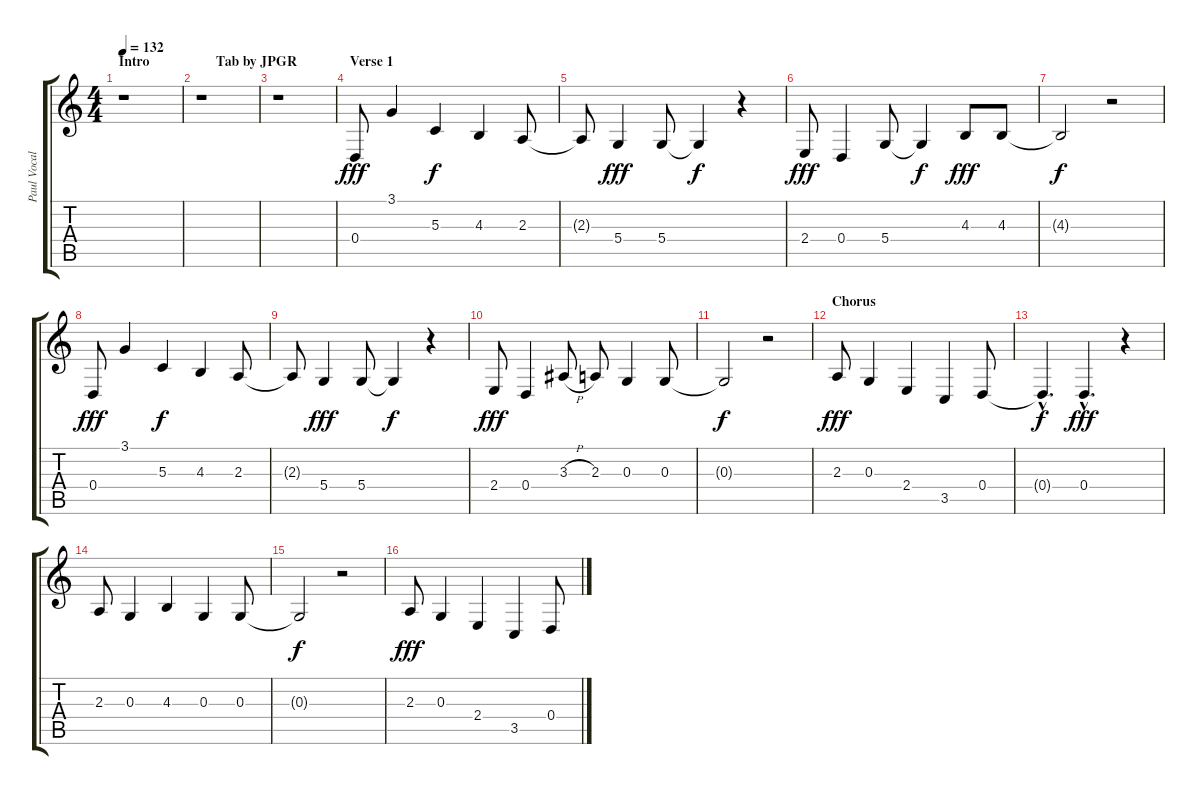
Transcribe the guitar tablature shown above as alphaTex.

\track ("Paul Vocals" "Paul Vocal") {instrument clarinet}
\staff {score tabs}
\tuning (E4 B3 G3 D3 A2 E2) {hide}
\ts (4 4)
\section ("" "Intro                   Tab by JPGR")
\tempo 132
\clef g2
\ks c
r.1{dy fff instrument clarinet} |
r.1 |
r.1 |
\section ("" "Verse 1")
0.4.8 3.1.4 5.3.4{dy f} 4.3.4 2.3.8 |
2.3{t}.8 5.4.4{dy fff} 5.4.8 5.4{t}.4{dy f} r.4 |
2.4.8{dy fff} 0.4.4 5.4.8 5.4{t}.4{dy f} 4.3.8{dy fff} 4.3.8 |
4.3{t}.2{dy f} r.2 |
0.4.8{dy fff} 3.1.4 5.3.4{dy f} 4.3.4 2.3.8 |
2.3{t}.8 5.4.4{dy fff} 5.4.8 5.4{t}.4{dy f} r.4 |
2.4.8{dy fff} 0.4.4 3.3{h}.8 2.3.8 0.3.4 0.3.8 |
0.3{t}.2{dy f} r.2 |
\section ("" "Chorus")
2.3.8{dy fff} 0.3.4 2.4.4 3.5.4 0.4.8 |
0.4{hac t}.4{d dy f} 0.4{hac}.4{d dy fff} r.4 |
2.3.8 0.3.4 4.3.4 0.3.4 0.3.8 |
0.3{t}.2{dy f} r.2 |
2.3.8{dy fff} 0.3.4 2.4.4 3.5.4 0.4.8
